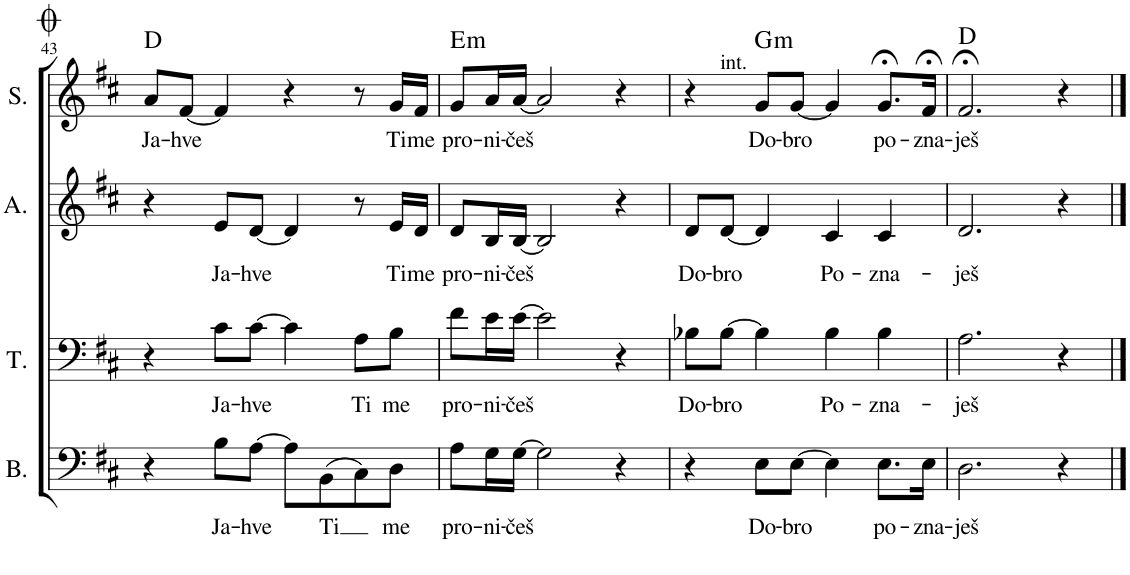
**kern	**text	**kern	**text	**kern	**text	**kern	**text	**harte
*part4	*part4	*part3	*part3	*part2	*part2	*part1	*part1	*part1
*staff4	*staff4	*staff3	*staff3	*staff2	*staff2	*staff1	*staff1	*
*I"Bass	*	*I"Tenor	*	*I"Alto	*	*I"Soprano	*	*
*I'B.	*	*I'T.	*	*I'A.	*	*I'S.	*	*
!!LO:PB:g=z
*clefF4	*	*clefF4	*	*clefG2	*	*clefG2	*	*
*k[f#c#]	*	*k[f#c#]	*	*k[f#c#]	*	*k[f#c#]	*	*
*M4/4	*	*M4/4	*	*M4/4	*	*M4/4	*	*
=43	=43	=43	=43	=43	=43	=43	=43	=43
!	!	!	!	!	!	!	!LO:LY:b	!
4r	.	4r	.	4r	.	8a/L	Ja-	D:maj
!	!	!	!	!	!	!	!LO:LY:b	!
.	.	.	.	.	.	[8f#/J	-hve	.
!	!LO:LY:b	!	!LO:LY:b	!	!LO:LY:b	!	!	!
8B\L	Ja-	8c#\L	Ja-	8e/L	Ja-	4f#/]	.	.
!	!LO:LY:b	!	!LO:LY:b	!	!LO:LY:b	!	!	!
[8A\J	-hve	[8c#\J	-hve	[8d/J	-hve	.	.	.
8A\L]	.	4c#\]	.	4d/]	.	4r	.	.
!	!LO:LY:b	!	!	!	!	!	!	!
(8BB\	Ti	.	.	.	.	.	.	.
!	!	!	!LO:LY:b	!	!	!	!	!
8C#\)	.	8A\L	Ti	8r	.	8r	.	.
!	!LO:LY:b	!	!LO:LY:b	!	!LO:LY:b	!	!LO:LY:b	!
8D\J	me	8B\J	me	16e/LL	Ti	16g/LL	Ti	.
!	!	!	!	!	!LO:LY:b	!	!LO:LY:b	!
.	.	.	.	16d/JJ	me	16f#/JJ	me	.
=44	=44	=44	=44	=44	=44	=44	=44	=44
!	!LO:LY:b	!	!LO:LY:b	!	!LO:LY:b	!	!LO:LY:b	!LO:H:kt=m
8A\L	pro-	8f#\L	pro-	8d/L	pro-	8g/L	pro-	E:min
!	!LO:LY:b	!	!LO:LY:b	!	!LO:LY:b	!	!LO:LY:b	!
16G\L	-ni-	16e\L	-ni-	16B/L	-ni-	16a/L	-ni-	.
!	!LO:LY:b	!	!LO:LY:b	!	!LO:LY:b	!	!LO:LY:b	!
[16G\JJ	-češ	[16e\JJ	-češ	[16B/JJ	-češ	[16a/JJ	-češ	.
2G\]	.	2e\]	.	2B/]	.	2a/]	.	.
4r	.	4r	.	4r	.	4r	.	.
=45	=45	=45	=45	=45	=45	=45	=45	=45
!	!	!	!LO:LY:b	!	!LO:LY:b	!	!	!
4r	.	8B-X\L	Do-	8d/L	Do-	4r	.	.
!	!	!	!LO:LY:b	!	!LO:LY:b	!	!	!
.	.	[8B-\J	-bro	[8d/J	-bro	.	.	.
!	!	!	!	!	!	!LO:TX:a:t=int.	!	!
!	!LO:LY:b	!	!	!	!	!	!LO:LY:b	!LO:H:kt=m
8E\L	Do-	4B-\]	.	4d/]	.	8g/L	Do-	G:min
!	!LO:LY:b	!	!	!	!	!	!LO:LY:b	!
[8E\J	-bro	.	.	.	.	[8g/J	-bro	.
!	!	!	!LO:LY:b	!	!LO:LY:b	!	!	!
4E\]	.	4B-\	Po-	4c#/	Po-	4g/]	.	.
!	!LO:LY:b	!	!LO:LY:b	!	!LO:LY:b	!	!LO:LY:b	!
8.E\L	po-	4B-\	-zna-	4c#/	-zna-	8.g;</L	po-	.
!	!LO:LY:b	!	!	!	!	!	!LO:LY:b	!
16E\Jk	-zna-	.	.	.	.	16f#;</Jk	-zna-	.
=46	=46	=46	=46	=46	=46	=46	=46	=46
!	!LO:LY:b	!	!LO:LY:b	!	!LO:LY:b	!	!LO:LY:b	!
2.D\	-ješ	2.A\	-ješ	2.d/	-ješ	2.f#;</	-ješ	D:maj
4r	.	4r	.	4r	.	4r	.	.
==	==	==	==	==	==	==	==	==
*-	*-	*-	*-	*-	*-	*-	*-	*-
